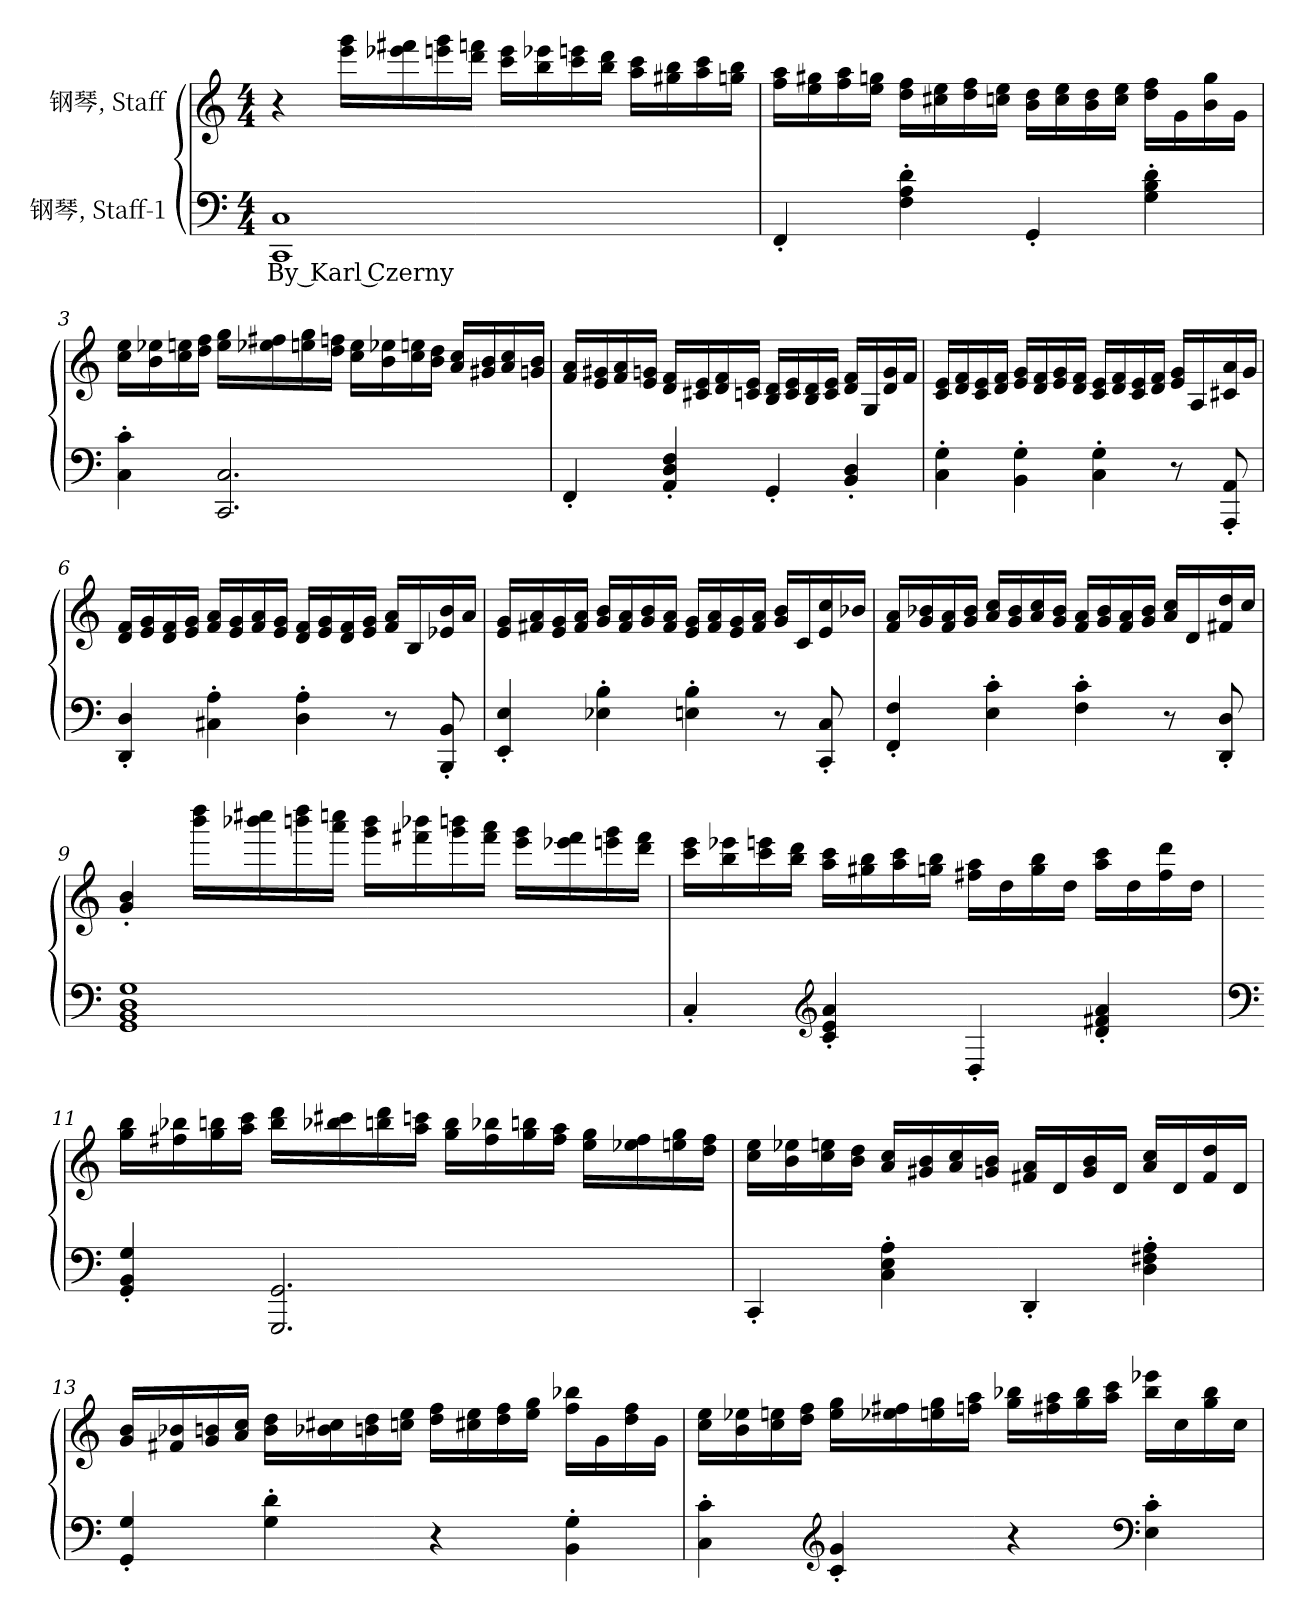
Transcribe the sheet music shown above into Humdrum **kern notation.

**kern	**text	**kern
*part2	*part2	*part1
*staff2	*staff2	*staff1
*I"钢琴, Staff-1	*	*I"钢琴, Staff
*clefF4	*	*clefG2
*k[]	*	*k[]
*M4/4	*	*M4/4
*MM170	*	*MM170
=1	=1	=1
1CC 1C	By Karl Czerny	4r
.	.	16eee\ 16ggg\LL
.	.	16eee-X\ 16fff#X\
.	.	16eeen\ 16ggg\
.	.	16ddd\ 16fffn\JJ
.	.	16ccc\ 16eee\LL
.	.	16bb\ 16eee-X\
.	.	16ccc\ 16eeen\
.	.	16bb\ 16ddd\JJ
.	.	16aa\ 16ccc\LL
.	.	16gg#X\ 16bb\
.	.	16aa\ 16ccc\
.	.	16ggn\ 16bb\JJ
!!LO:LB:g=z
=2	=2	=2
4FF'/	.	16ff\ 16aa\LL
.	.	16ee\ 16gg#X\
.	.	16ff\ 16aa\
.	.	16ee\ 16ggn\JJ
4F\' 4A\' 4d\'	.	16dd\ 16ff\LL
.	.	16cc#X\ 16ee\
.	.	16dd\ 16ff\
.	.	16ccn\ 16ee\JJ
4GG'/	.	16b\ 16dd\LL
.	.	16cc\ 16ee\
.	.	16b\ 16dd\
.	.	16cc\ 16ee\JJ
4G\' 4B\' 4d\'	.	16dd\ 16ff\LL
.	.	16g\
.	.	16b\ 16gg\
.	.	16g\JJ
=3	=3	=3
4C\' 4c\'	.	16cc\ 16ee\LL
.	.	16b\ 16ee-X\
.	.	16cc\ 16een\
.	.	16dd\ 16ff\JJ
2.CC/ 2.C/	.	16ee\ 16gg\LL
.	.	16ee-X\ 16ff#X\
.	.	16een\ 16gg\
.	.	16dd\ 16ffn\JJ
.	.	16cc\ 16ee\LL
.	.	16b\ 16ee-X\
.	.	16cc\ 16een\
.	.	16b\ 16dd\JJ
.	.	16a/ 16cc/LL
.	.	16g#X/ 16b/
.	.	16a/ 16cc/
.	.	16gn/ 16b/JJ
!!LO:LB:g=z
=4	=4	=4
4FF'/	.	16f/ 16a/LL
.	.	16e/ 16g#X/
.	.	16f/ 16a/
.	.	16e/ 16gn/JJ
4AA/' 4D/' 4F/'	.	16d/ 16f/LL
.	.	16c#X/ 16e/
.	.	16d/ 16f/
.	.	16cn/ 16e/JJ
4GG'/	.	16B/ 16d/LL
.	.	16c/ 16e/
.	.	16B/ 16d/
.	.	16c/ 16e/JJ
4BB/' 4D/'	.	16d/ 16f/LL
.	.	16G/
.	.	16d/ 16g/
.	.	16f/JJ
=5	=5	=5
4C\' 4G\'	.	16c/ 16e/LL
.	.	16d/ 16f/
.	.	16c/ 16e/
.	.	16d/ 16f/JJ
4BB\' 4G\'	.	16e/ 16g/LL
.	.	16d/ 16f/
.	.	16e/ 16g/
.	.	16d/ 16f/JJ
4C\' 4G\'	.	16c/ 16e/LL
.	.	16d/ 16f/
.	.	16c/ 16e/
.	.	16d/ 16f/JJ
8r	.	16e/ 16g/LL
.	.	16A/
8AAA/' 8AA/'	.	16c#X/ 16a/
.	.	16g/JJ
!!LO:LB:g=z
=6	=6	=6
4DD/' 4D/'	.	16d/ 16f/LL
.	.	16e/ 16g/
.	.	16d/ 16f/
.	.	16e/ 16g/JJ
4C#X\' 4A\'	.	16f/ 16a/LL
.	.	16e/ 16g/
.	.	16f/ 16a/
.	.	16e/ 16g/JJ
4D\' 4A\'	.	16d/ 16f/LL
.	.	16e/ 16g/
.	.	16d/ 16f/
.	.	16e/ 16g/JJ
8r	.	16f/ 16a/LL
.	.	16B/
8BBB/' 8BB/'	.	16e-X/ 16b/
.	.	16a/JJ
=7	=7	=7
4EE/' 4E/'	.	16e/ 16g/LL
.	.	16f#X/ 16a/
.	.	16e/ 16g/
.	.	16f#/ 16a/JJ
4E-X\' 4B\'	.	16g/ 16b/LL
.	.	16f#/ 16a/
.	.	16g/ 16b/
.	.	16f#/ 16a/JJ
4En\' 4B\'	.	16e/ 16g/LL
.	.	16f#/ 16a/
.	.	16e/ 16g/
.	.	16f#/ 16a/JJ
8r	.	16g/ 16b/LL
.	.	16c/
8CC/' 8C/'	.	16e/ 16cc/
.	.	16b-X/JJ
!!LO:LB:g=z
=8	=8	=8
4FF/' 4F/'	.	16f/ 16a/LL
.	.	16g/ 16b-X/
.	.	16f/ 16a/
.	.	16g/ 16b-/JJ
4E\' 4c\'	.	16a/ 16cc/LL
.	.	16g/ 16b-/
.	.	16a/ 16cc/
.	.	16g/ 16b-/JJ
4F\' 4c\'	.	16f/ 16a/LL
.	.	16g/ 16b-/
.	.	16f/ 16a/
.	.	16g/ 16b-/JJ
8r	.	16a/ 16cc/LL
.	.	16d/
8DD/' 8D/'	.	16f#X/ 16dd/
.	.	16cc/JJ
=9	=9	=9
1GG 1BB 1D 1G	.	4g/' 4b/'
.	.	16bbb\ 16dddd\LL
.	.	16bbb-X\ 16cccc#X\
.	.	16bbbn\ 16dddd\
.	.	16aaa\ 16ccccn\JJ
.	.	16ggg\ 16bbb\LL
.	.	16fff#X\ 16bbb-X\
.	.	16ggg\ 16bbbn\
.	.	16fff#\ 16aaa\JJ
.	.	16eee\ 16ggg\LL
.	.	16eee-X\ 16fff#\
.	.	16eeen\ 16ggg\
.	.	16ddd\ 16fff#\JJ
!!LO:LB:g=z
=10	=10	=10
4C'/	.	16ccc\ 16eee\LL
.	.	16bb\ 16eee-X\
.	.	16ccc\ 16eeen\
.	.	16bb\ 16ddd\JJ
*clefG2	*	*
4c/' 4e/' 4a/'	.	16aa\ 16ccc\LL
.	.	16gg#X\ 16bb\
.	.	16aa\ 16ccc\
.	.	16ggn\ 16bb\JJ
4D'/	.	16ff#X\ 16aa\LL
.	.	16dd\
.	.	16gg\ 16bb\
.	.	16dd\JJ
4d/' 4f#X/' 4a/'	.	16aa\ 16ccc\LL
.	.	16dd\
.	.	16ff#\ 16ddd\
.	.	16dd\JJ
!!LO:PB:g=z
=11	=11	=11
*clefF4	*	*
4GG/' 4BB/' 4G/'	.	16gg\ 16bb\LL
.	.	16ff#X\ 16bb-X\
.	.	16gg\ 16bbn\
.	.	16aa\ 16ccc\JJ
2.GGG/ 2.GG/	.	16bb\ 16ddd\LL
.	.	16bb-X\ 16ccc#X\
.	.	16bbn\ 16ddd\
.	.	16aa\ 16cccn\JJ
.	.	16gg\ 16bb\LL
.	.	16ff#\ 16bb-X\
.	.	16gg\ 16bbn\
.	.	16ff#\ 16aa\JJ
.	.	16ee\ 16gg\LL
.	.	16ee-X\ 16ff#\
.	.	16een\ 16gg\
.	.	16dd\ 16ff#\JJ
!!LO:LB:g=z
=12	=12	=12
4CC'/	.	16cc\ 16ee\LL
.	.	16b\ 16ee-X\
.	.	16cc\ 16een\
.	.	16b\ 16dd\JJ
4C\' 4E\' 4A\'	.	16a/ 16cc/LL
.	.	16g#X/ 16b/
.	.	16a/ 16cc/
.	.	16gn/ 16b/JJ
4DD'/	.	16f#X/ 16a/LL
.	.	16d/
.	.	16g/ 16b/
.	.	16d/JJ
4D\' 4F#X\' 4A\'	.	16a/ 16cc/LL
.	.	16d/
.	.	16f#/ 16dd/
.	.	16d/JJ
=13	=13	=13
4GG/' 4G/'	.	16g/ 16b/LL
.	.	16f#X/ 16b-X/
.	.	16g/ 16bn/
.	.	16a/ 16cc/JJ
4G\' 4d\'	.	16b\ 16dd\LL
.	.	16b-X\ 16cc#X\
.	.	16bn\ 16dd\
.	.	16ccn\ 16ee\JJ
4r	.	16dd\ 16ff\LL
.	.	16cc#X\ 16ee\
.	.	16dd\ 16ff\
.	.	16ee\ 16gg\JJ
4BB\' 4G\'	.	16ff\ 16bb-X\LL
.	.	16g\
.	.	16dd\ 16ff\
.	.	16g\JJ
!!LO:LB:g=z
=14	=14	=14
4C\' 4c\'	.	16cc\ 16ee\LL
.	.	16b\ 16ee-X\
.	.	16cc\ 16een\
.	.	16dd\ 16ff\JJ
*clefG2	*	*
4c/' 4g/'	.	16ee\ 16gg\LL
.	.	16ee-X\ 16ff#X\
.	.	16een\ 16gg\
.	.	16ffn\ 16aa\JJ
4r	.	16gg\ 16bb-X\LL
.	.	16ff#X\ 16aa\
.	.	16gg\ 16bb-\
.	.	16aa\ 16ccc\JJ
*clefF4	*	*
4E\' 4c\'	.	16bb-\ 16eee-X\LL
.	.	16cc\
.	.	16gg\ 16bb-\
.	.	16cc\JJ
=	=	=
*-	*-	*-
